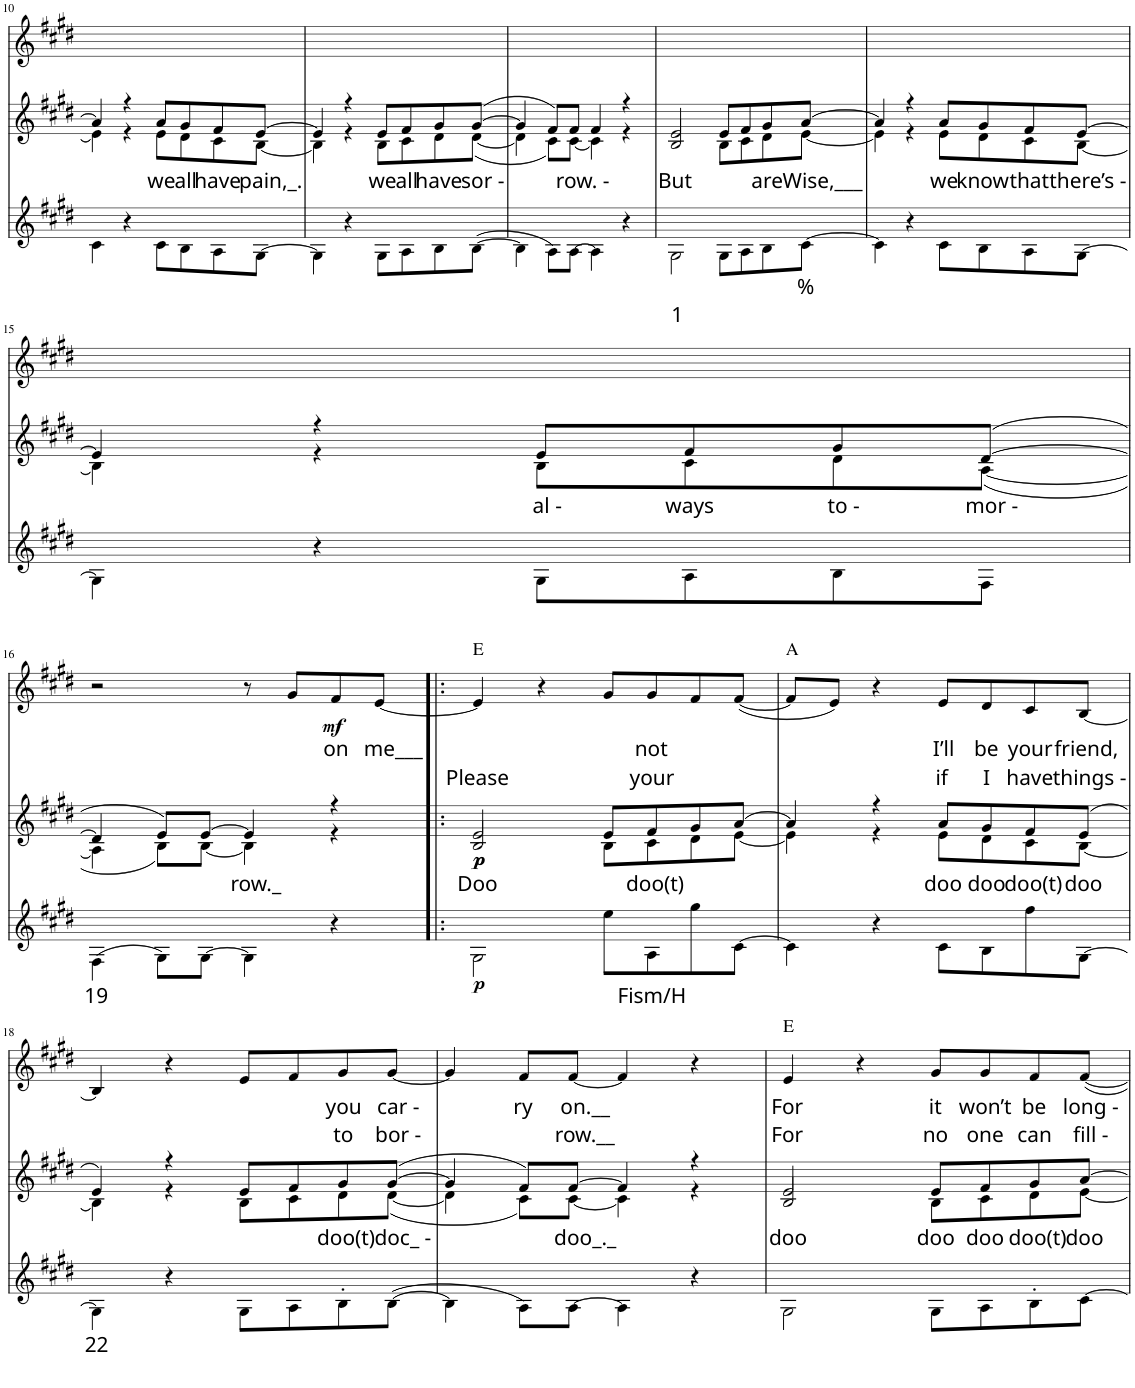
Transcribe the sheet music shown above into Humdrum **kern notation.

**kern	**text	**text	**dynam	**kern	**text	**dynam	**kern	**text	**text	**dynam	**harte
*part3	*part3	*part3	*part3	*part2	*part2	*part2	*part1	*part1	*part1	*part1	*part1
*staff3	*staff3	*staff3	*staff3	*staff2	*staff2	*staff2	*staff1	*staff1	*staff1	*staff1	*
*I"]	*	*	*	*I"Piano	*	*	*I"i	*	*	*	*
*	*	*	*	*I'Pno	*	*	*	*	*	*	*
!!LO:PB:g=z
*clefG2	*	*	*	*clefG2	*	*	*clefG2	*	*	*	*
*k[f#c#g#d#]	*	*	*	*k[f#c#g#d#]	*	*	*k[f#c#g#d#]	*	*	*	*
*E:	*	*	*	*E:	*	*	*E:	*	*	*	*
*M4/4	*	*	*	*M4/4	*	*	*M4/4	*	*	*	*
=10	=10	=10	=10	=10	=10	=10	=10	=10	=10	=10	=10
*	*	*	*	*^	*	*	*	*	*	*	*
4c#\	.	.	.	4a/]	4e\]	.	.	1ryy	.	.	.	.
4r	.	.	.	4r	4r	.	.	.	.	.	.	.
!	!	!	!	!	!	!LO:LY:b	!	!	!	!	!	!
8c#\L	.	.	.	8a/L	8e\L	we	.	.	.	.	.	.
!	!	!	!	!	!	!LO:LY:b	!	!	!	!	!	!
8B\	.	.	.	8g#/	8d#\	all	.	.	.	.	.	.
!	!	!	!	!	!	!LO:LY:b	!	!	!	!	!	!
8A\	.	.	.	8f#/	8c#\	have	.	.	.	.	.	.
!	!	!	!	!	!	!LO:LY:b	!	!	!	!	!	!
[8G#\J	.	.	.	[8e/J	[8B\J	pain,_.	.	.	.	.	.	.
=11	=11	=11	=11	=11	=11	=11	=11	=11	=11	=11	=11	=11
4G#\]	.	.	.	4e/]	4B\]	.	.	1ryy	.	.	.	.
4r	.	.	.	4r	4r	.	.	.	.	.	.	.
!	!	!	!	!	!	!LO:LY:b	!	!	!	!	!	!
8G#\L	.	.	.	8e/L	8B\L	we	.	.	.	.	.	.
!	!	!	!	!	!	!LO:LY:b	!	!	!	!	!	!
8A\	.	.	.	8f#/	8c#\	all	.	.	.	.	.	.
!	!	!	!	!	!	!LO:LY:b	!	!	!	!	!	!
8B\	.	.	.	8g#/	8d#\	have	.	.	.	.	.	.
!	!	!	!	!	!	!LO:LY:b	!	!	!	!	!	!
([8B\J	.	.	.	([8g#/J	([8d#\J	sor -	.	.	.	.	.	.
=12	=12	=12	=12	=12	=12	=12	=12	=12	=12	=12	=12	=12
4B\]	.	.	.	4g#/]	4d#\]	.	.	1ryy	.	.	.	.
8A\L)	.	.	.	8f#/L)	8c#\L)	.	.	.	.	.	.	.
!	!	!	!	!	!	!LO:LY:b	!	!	!	!	!	!
[8A\J	.	.	.	8f#/J	[8c#\J	row. -	.	.	.	.	.	.
4A\]	.	.	.	4f#/	4c#\]	.	.	.	.	.	.	.
4r	.	.	.	4r	4r	.	.	.	.	.	.	.
=13	=13	=13	=13	=13	=13	=13	=13	=13	=13	=13	=13	=13
!	!	!LO:LY:b	!	!	!	!LO:LY:b	!	!	!	!	!	!
2G#\	.	1	.	2e/	2B/	But	.	1ryy	.	.	.	.
8G#\L	.	.	.	8e/L	8B\L	.	.	.	.	.	.	.
8A\	.	.	.	8f#/	8c#\	.	.	.	.	.	.	.
!	!	!	!	!	!	!LO:LY:b	!	!	!	!	!	!
8B\	.	.	.	8g#/	8d#\	are	.	.	.	.	.	.
!	!LO:LY:b	!	!	!	!	!LO:LY:b	!	!	!	!	!	!
[8c#\J	%	.	.	[8a/J	[8e\J	Wise,___	.	.	.	.	.	.
=14	=14	=14	=14	=14	=14	=14	=14	=14	=14	=14	=14	=14
4c#\]	.	.	.	4a/]	4e\]	.	.	1ryy	.	.	.	.
4r	.	.	.	4r	4r	.	.	.	.	.	.	.
!	!	!	!	!	!	!LO:LY:b	!	!	!	!	!	!
8c#\L	.	.	.	8a/L	8e\L	we	.	.	.	.	.	.
!	!	!	!	!	!	!LO:LY:b	!	!	!	!	!	!
8B\	.	.	.	8g#/	8d#\	know	.	.	.	.	.	.
!	!	!	!	!	!	!LO:LY:b	!	!	!	!	!	!
8A\	.	.	.	8f#/	8c#\	that	.	.	.	.	.	.
!	!	!	!	!	!	!LO:LY:b	!	!	!	!	!	!
[8G#\J	.	.	.	[8e/J	[8B\J	there’s -	.	.	.	.	.	.
!!LO:LB:g=z
=15	=15	=15	=15	=15	=15	=15	=15	=15	=15	=15	=15	=15
4G#\]	.	.	.	4e/]	4B\]	.	.	1ryy	.	.	.	.
4r	.	.	.	4r	4r	.	.	.	.	.	.	.
!	!	!	!	!	!	!LO:LY:b	!	!	!	!	!	!
8G#\L	.	.	.	8e/L	8B\L	al -	.	.	.	.	.	.
!	!	!	!	!	!	!LO:LY:b	!	!	!	!	!	!
8A\	.	.	.	8f#/	8c#\	ways	.	.	.	.	.	.
!	!	!	!	!	!	!LO:LY:b	!	!	!	!	!	!
8B\	.	.	.	8g#/	8d#\	to -	.	.	.	.	.	.
!	!	!	!	!	!	!LO:LY:b	!	!	!	!	!	!
8F#\J	.	.	.	([8d#/J	([8A\J	mor -	.	.	.	.	.	.
!!LO:LB:g=z
=16	=16	=16	=16	=16	=16	=16	=16	=16	=16	=16	=16	=16
!	!LO:LY:b	!	!	!	!	!	!	!	!	!	!	!
(4F#\	19	.	.	4d#/]	4A\]	.	.	2r	.	.	.	.
8G#\L)	.	.	.	8e/L)	8B\L)	.	.	.	.	.	.	.
[8G#\J	.	.	.	[8e/J	[8B\J	.	.	.	.	.	.	.
!	!	!	!	!	!	!LO:LY:b	!	!	!	!	!	!
4G#\]	.	.	.	4e/]	4B\]	row._	.	8r	.	.	.	.
.	.	.	.	.	.	.	.	8g#/L	.	.	.	.
!	!	!	!	!	!	!	!	!	!LO:LY:b	!	!LO:DY:b	!
4r	.	.	.	4r	4r	.	.	8f#/	on	.	mf	.
!	!	!	!	!	!	!	!	!	!LO:LY:b	!	!	!
.	.	.	.	.	.	.	.	[8e/J	me___	.	.	.
=16X1!|:	=16X1!|:	=16X1!|:	=16X1!|:	=16X1!|:	=16X1!|:	=16X1!|:	=16X1!|:	=16X1!|:	=16X1!|:	=16X1!|:	=16X1!|:	=16X1!|:
!	!	!	!LO:DY:b	!	!	!LO:LY:b	!LO:DY:b	!	!	!LO:LY:b	!	!
!	!	!	!	!	!	!	!LO:DY:n=1:b	!	!	!	!	!
2G#\	.	.	p	2e/	2B/	Doo	p p	4e/]	.	Please	.	E:maj
.	.	.	.	.	.	.	.	4r	.	.	.	.
8ee\L	.	.	.	8e/L	8B\L	.	.	8g#/L	.	.	.	.
!	!LO:LY:b	!	!	!	!	!LO:LY:b	!	!	!LO:LY:b	!LO:LY:b	!	!
8A\	Fism/H	.	.	8f#/	8c#\	doo(t)	.	8g#/	not	your	.	.
8gg#\	.	.	.	8g#/	8d#\	.	.	8f#/	.	.	.	.
[8c#\J	.	.	.	[8a/J	[8e\J	.	.	([8f#/J	.	.	.	.
=17	=17	=17	=17	=17	=17	=17	=17	=17	=17	=17	=17	=17
4c#\]	.	.	.	4a/]	4e\]	.	.	8f#/L]	.	.	.	A:maj
.	.	.	.	.	.	.	.	8e/J)	.	.	.	.
4r	.	.	.	4r	4r	.	.	4r	.	.	.	.
!	!	!	!	!	!	!LO:LY:b	!	!	!LO:LY:b	!LO:LY:b	!	!
8c#\L	.	.	.	8a/L	8e\L	doo	.	8e/L	I’ll	if	.	.
!	!	!	!	!	!	!LO:LY:b	!	!	!LO:LY:b	!LO:LY:b	!	!
8B\	.	.	.	8g#/	8d#\	doo	.	8d#/	be	I	.	.
!	!	!	!	!	!	!LO:LY:b	!	!	!LO:LY:b	!LO:LY:b	!	!
8ff#\	.	.	.	8f#/	8c#\	doo(t)	.	8c#/	your	have	.	.
!	!	!	!	!	!	!LO:LY:b	!	!	!LO:LY:b	!LO:LY:b	!	!
[8G#\J	.	.	.	(8e/J	[8B\J	doo	.	[8B/J	friend,	things -	.	.
!!LO:LB:g=z
=18	=18	=18	=18	=18	=18	=18	=18	=18	=18	=18	=18	=18
!	!	!LO:LY:b	!	!	!	!	!	!	!	!	!	!
4G#\]	.	22	.	4e/)	4B\]	.	.	4B/]	.	.	.	.
4r	.	.	.	4r	4r	.	.	4r	.	.	.	.
8G#\L	.	.	.	8e/L	8B\L	.	.	8e/L	.	.	.	.
8A\	.	.	.	8f#/	8c#\	.	.	8f#/	.	.	.	.
!	!	!	!	!	!	!LO:LY:b	!	!	!LO:LY:b	!LO:LY:b	!	!
8B'\	.	.	.	8g#/	8d#\	doo(t)	.	8g#/	you	to	.	.
!	!	!	!	!	!	!LO:LY:b	!	!	!LO:LY:b	!LO:LY:b	!	!
([8B\J	.	.	.	([8g#/J	([8d#\J	doc_ -	.	[8g#/J	car -	bor -	.	.
=19	=19	=19	=19	=19	=19	=19	=19	=19	=19	=19	=19	=19
4B\]	.	.	.	4g#/]	4d#\]	.	.	4g#/]	.	.	.	.
!	!	!	!	!	!	!	!	!	!LO:LY:b	!	!	!
8A\L)	.	.	.	8f#/L)	8c#\L)	.	.	8f#/L	ry	.	.	.
!	!	!	!	!	!	!LO:LY:b	!	!	!LO:LY:b	!LO:LY:b	!	!
[8A\J	.	.	.	[8f#/J	[8c#\J	doo_._	.	[8f#/J	on.__	row.__	.	.
4A\]	.	.	.	4f#/]	4c#\]	.	.	4f#/]	.	.	.	.
4r	.	.	.	4r	4r	.	.	4r	.	.	.	.
=20	=20	=20	=20	=20	=20	=20	=20	=20	=20	=20	=20	=20
!	!	!	!	!	!	!LO:LY:b	!	!	!LO:LY:b	!LO:LY:b	!	!
2G#\	.	.	.	2e/	2B/	doo	.	4e/	For	For	.	E:maj
.	.	.	.	.	.	.	.	4r	.	.	.	.
!	!	!	!	!	!	!LO:LY:b	!	!	!LO:LY:b	!LO:LY:b	!	!
8G#\L	.	.	.	8e/L	8B\L	doo	.	8g#/L	it	no	.	.
!	!	!	!	!	!	!LO:LY:b	!	!	!LO:LY:b	!LO:LY:b	!	!
8A\	.	.	.	8f#/	8c#\	doo	.	8g#/	won’t	one	.	.
!	!	!	!	!	!	!LO:LY:b	!	!	!LO:LY:b	!LO:LY:b	!	!
8B'\	.	.	.	8g#/	8d#\	doo(t)	.	8f#/	be	can	.	.
!	!	!	!	!	!	!LO:LY:b	!	!	!LO:LY:b	!LO:LY:b	!	!
[8c#\J	.	.	.	[8a/J	[8e\J	doo	.	[8f#/J	long -	ﬁll -	.	.
*	*	*	*	*v	*v	*	*	*	*	*	*	*
=	=	=	=	=	=	=	=	=	=	=	=
*-	*-	*-	*-	*-	*-	*-	*-	*-	*-	*-	*-
